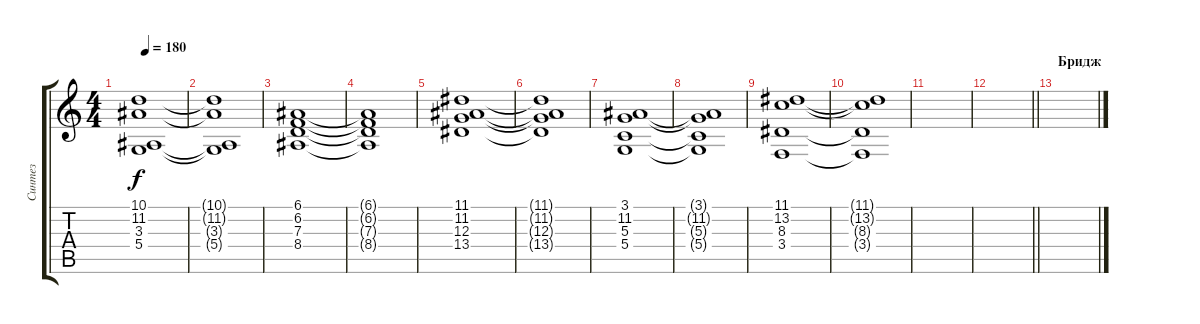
\track ("Синтез" "Синтез") {instrument pad8sweep}
\staff {score tabs}
\tuning (E4 B3 G3 D3 A2 E2) {hide}
\ts (4 4)
\tempo 180
\clef g2
\ks c
(10.1 11.2 3.3 5.4).1{dy f} |
(10.1{t} 11.2{t} 3.3{t} 5.4{t}).1 |
(6.1 6.2 7.3 8.4).1 |
(6.1{t} 6.2{t} 7.3{t} 8.4{t}).1 |
(11.1 11.2 12.3 13.4).1 |
(11.1{t} 11.2{t} 12.3{t} 13.4{t}).1 |
(3.1 11.2 5.3 5.4).1 |
(3.1{t} 11.2{t} 5.3{t} 5.4{t}).1 |
(11.1 13.2 8.3 3.4).1 |
(11.1{t} 13.2{t} 8.3{t} 3.4{t}).1 |
|
\barLineRight lightlight
|
\section ("" "Бридж")
